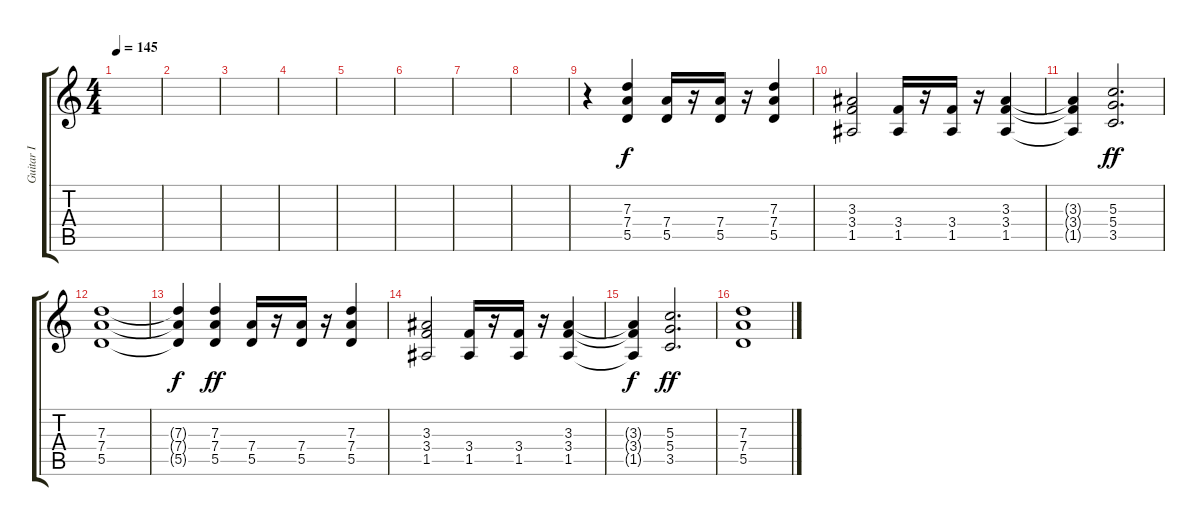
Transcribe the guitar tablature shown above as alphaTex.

\track ("Guitar I" "Guitar I") {instrument distortionguitar}
\staff {score tabs}
\tuning (E4 B3 G3 D3 A2 E2) {hide}
\ts (4 4)
\tempo 145
\clef g2
\ks c
|
|
|
|
|
|
|
|
r.4 (7.3 7.4 5.5).4 (7.4 5.5).16 r.16 (7.4 5.5).16 r.16 (7.3 7.4 5.5).4 |
(3.3 3.4 1.5).2 (3.4 1.5).16 r.16 (3.4 1.5).16 r.16 (3.3 3.4 1.5).4 |
(3.3{t} 3.4{t} 1.5{t}).4{dy f} (5.3 5.4 3.5).2{d dy ff} |
(7.3 7.4 5.5).1 |
(7.3{t} 7.4{t} 5.5{t}).4{dy f} (7.3 7.4 5.5).4{dy ff} (7.4 5.5).16 r.16 (7.4 5.5).16 r.16 (7.3 7.4 5.5).4 |
(3.3 3.4 1.5).2 (3.4 1.5).16 r.16 (3.4 1.5).16 r.16 (3.3 3.4 1.5).4 |
(3.3{t} 3.4{t} 1.5{t}).4{dy f} (5.3 5.4 3.5).2{d dy ff} |
(7.3 7.4 5.5).1
